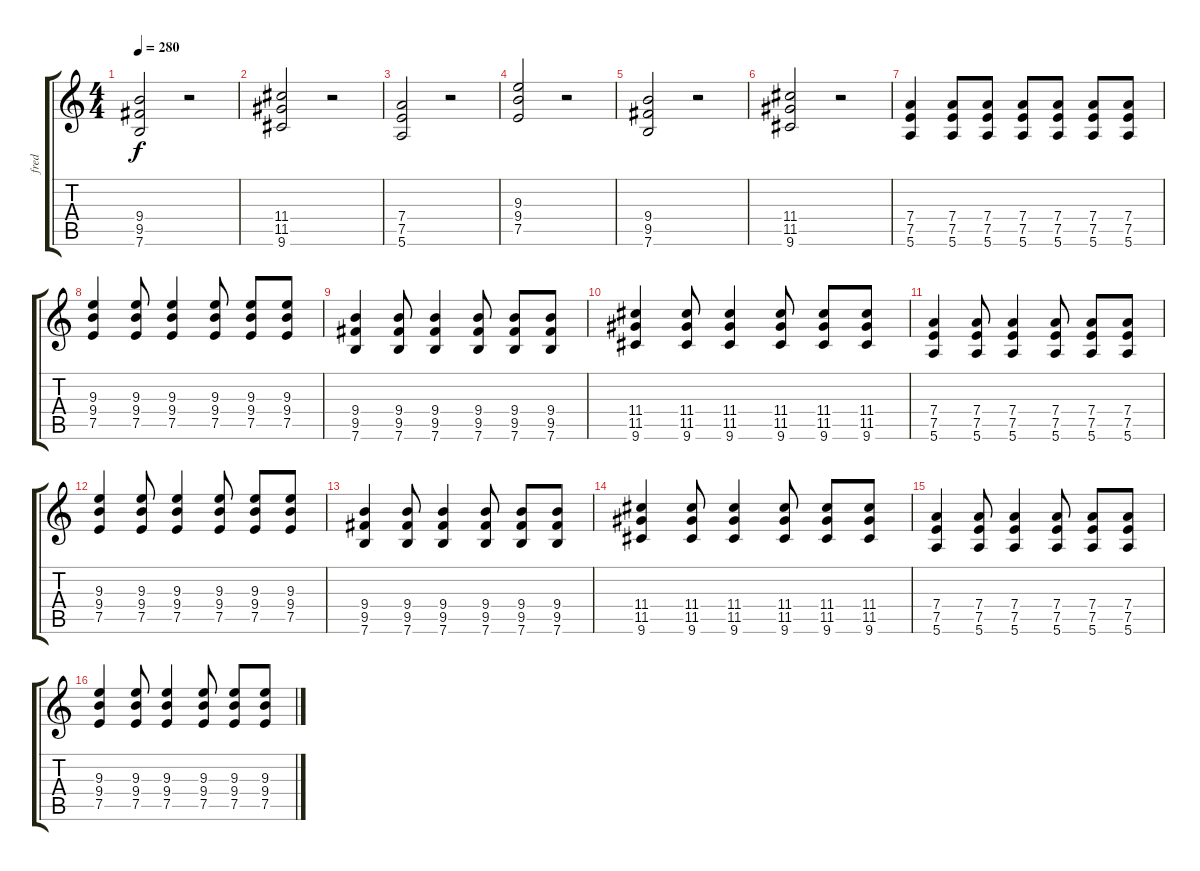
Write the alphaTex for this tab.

\track ("fred" "fred") {instrument distortionguitar}
\staff {score tabs}
\tuning (E4 B3 G3 D3 A2 E2) {hide}
\ts (4 4)
\tempo 280
\clef g2
\ks c
(9.4 9.5 7.6).2{dy f} r.2 |
(11.4 11.5 9.6).2 r.2 |
(7.4 7.5 5.6).2 r.2 |
(9.3 9.4 7.5).2 r.2 |
(9.4 9.5 7.6).2 r.2 |
(11.4 11.5 9.6).2 r.2 |
(7.4 7.5 5.6).4 (7.4 7.5 5.6).8 (7.4 7.5 5.6).8 (7.4 7.5 5.6).8 (7.4 7.5 5.6).8 (7.4 7.5 5.6).8 (7.4 7.5 5.6).8 |
(9.3 9.4 7.5).4 (9.3 9.4 7.5).8 (9.3 9.4 7.5).4 (9.3 9.4 7.5).8 (9.3 9.4 7.5).8 (9.3 9.4 7.5).8 |
(9.4 9.5 7.6).4 (9.4 9.5 7.6).8 (9.4 9.5 7.6).4 (9.4 9.5 7.6).8 (9.4 9.5 7.6).8 (9.4 9.5 7.6).8 |
(11.4 11.5 9.6).4 (11.4 11.5 9.6).8 (11.4 11.5 9.6).4 (11.4 11.5 9.6).8 (11.4 11.5 9.6).8 (11.4 11.5 9.6).8 |
(7.4 7.5 5.6).4 (7.4 7.5 5.6).8 (7.4 7.5 5.6).4 (7.4 7.5 5.6).8 (7.4 7.5 5.6).8 (7.4 7.5 5.6).8 |
(9.3 9.4 7.5).4 (9.3 9.4 7.5).8 (9.3 9.4 7.5).4 (9.3 9.4 7.5).8 (9.3 9.4 7.5).8 (9.3 9.4 7.5).8 |
(9.4 9.5 7.6).4 (9.4 9.5 7.6).8 (9.4 9.5 7.6).4 (9.4 9.5 7.6).8 (9.4 9.5 7.6).8 (9.4 9.5 7.6).8 |
(11.4 11.5 9.6).4 (11.4 11.5 9.6).8 (11.4 11.5 9.6).4 (11.4 11.5 9.6).8 (11.4 11.5 9.6).8 (11.4 11.5 9.6).8 |
(7.4 7.5 5.6).4 (7.4 7.5 5.6).8 (7.4 7.5 5.6).4 (7.4 7.5 5.6).8 (7.4 7.5 5.6).8 (7.4 7.5 5.6).8 |
(9.3 9.4 7.5).4 (9.3 9.4 7.5).8 (9.3 9.4 7.5).4 (9.3 9.4 7.5).8 (9.3 9.4 7.5).8 (9.3 9.4 7.5).8
